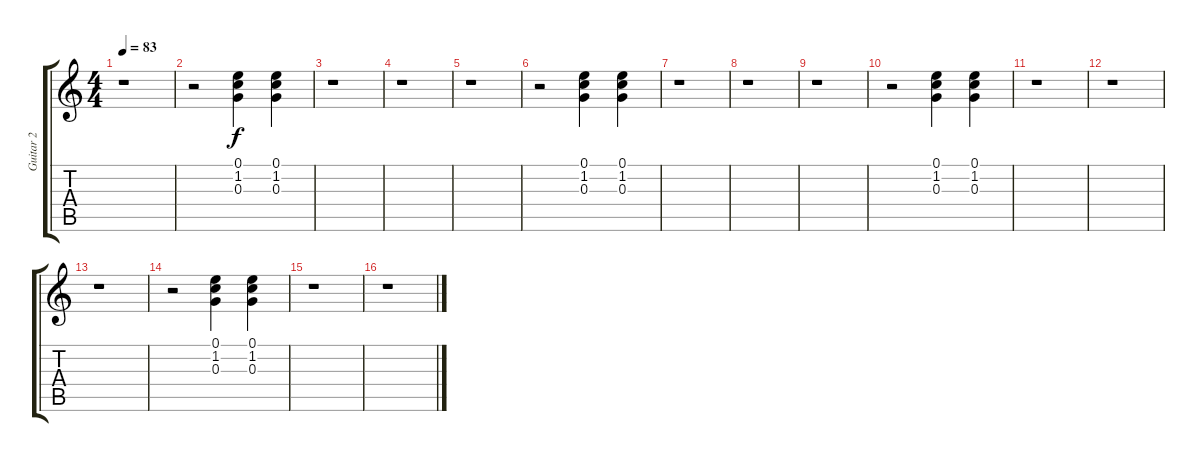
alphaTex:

\track ("Guitar 2" "Guitar 2") {instrument overdrivenguitar}
\staff {score tabs}
\tuning (E4 B3 G3 D3 A2 E2) {hide}
\ts (4 4)
\tempo 83
\clef g2
\ks c
r.1{dy f instrument overdrivenguitar} |
r.2 (0.1 1.2 0.3).4 (0.1 1.2 0.3).4 |
r.1 |
r.1 |
r.1 |
r.2 (0.1 1.2 0.3).4 (0.1 1.2 0.3).4 |
r.1 |
r.1 |
r.1 |
r.2 (0.1 1.2 0.3).4 (0.1 1.2 0.3).4 |
r.1 |
r.1 |
r.1 |
r.2 (0.1 1.2 0.3).4 (0.1 1.2 0.3).4 |
r.1 |
r.1
